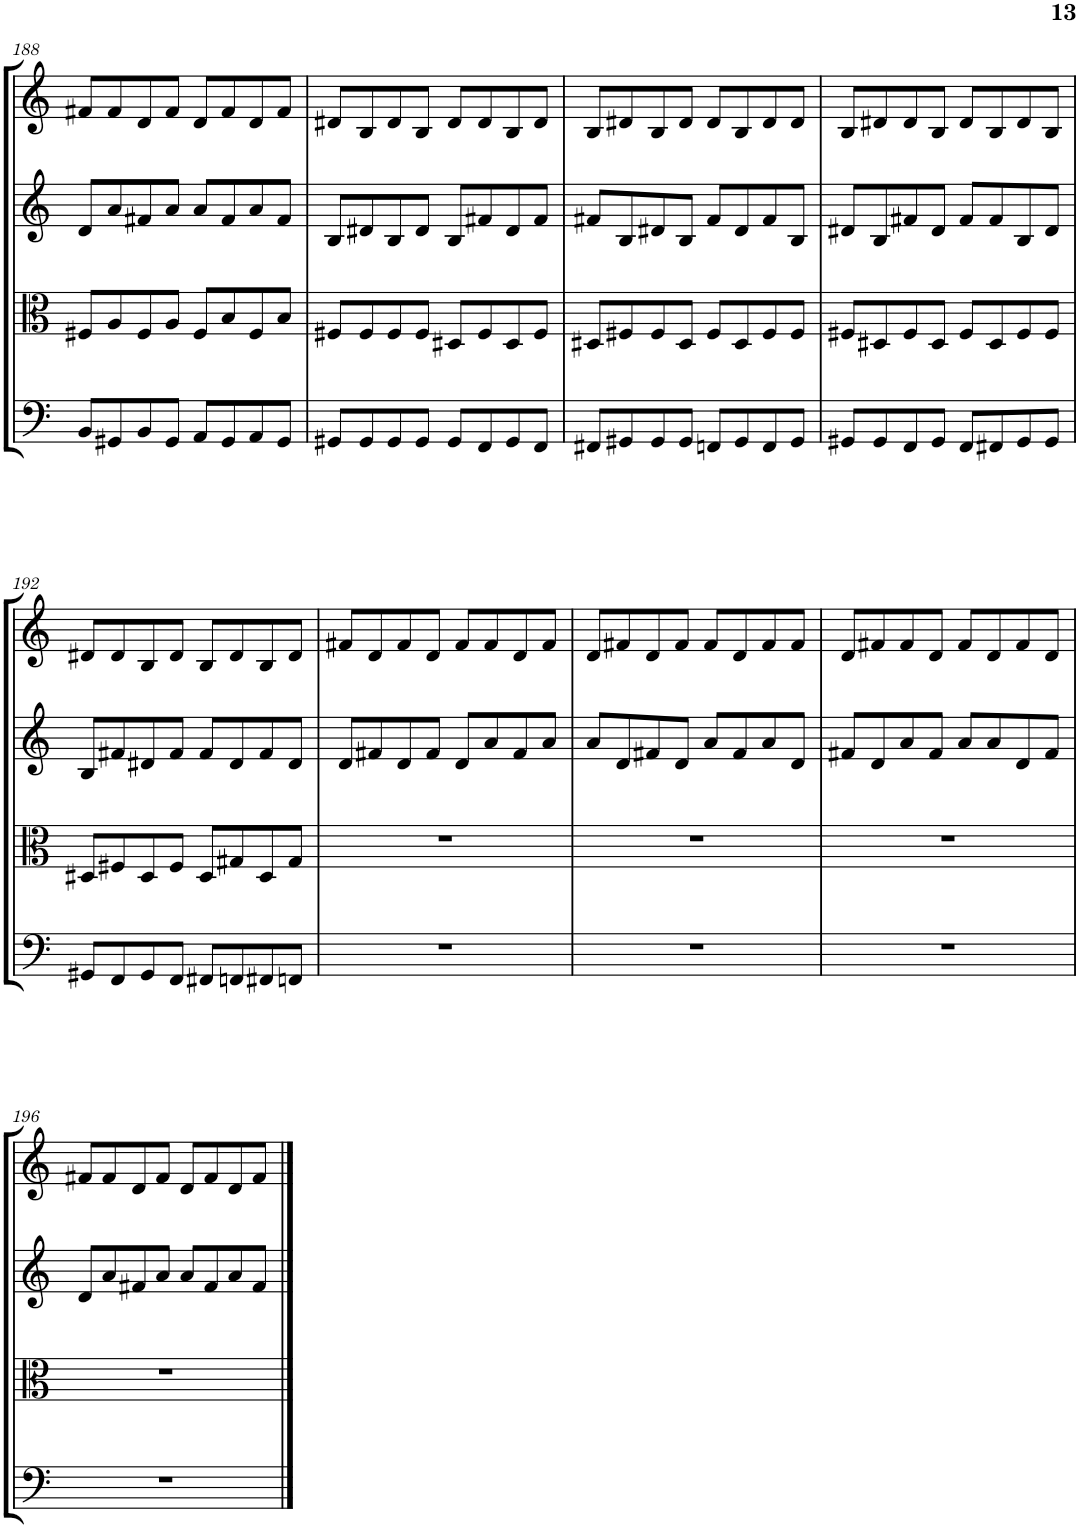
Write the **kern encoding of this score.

**kern	**kern	**kern	**kern
*part4	*part3	*part2	*part1
*staff4	*staff3	*staff2	*staff1
*I"Violoncello	*I"Viola	*I"Violin II	*I"Violin I
*I'Vc	*I'Vla	*I'Vln	*I'Vln
!!LO:PB:g=z
*clefF4	*clefC3	*clefG2	*clefG2
*k[]	*k[]	*k[]	*k[]
*M4/4	*M4/4	*M4/4	*M4/4
=188	=188	=188	=188
8BB/L	8F#X/L	8d/L	8f#X/L
8GG#X/	8A/	8a/	8f#/
8BB/	8F#/	8f#X/	8d/
8GG#/J	8A/J	8a/J	8f#/J
8AA/L	8F#/L	8a/L	8d/L
8GG#/	8B/	8f#/	8f#/
8AA/	8F#/	8a/	8d/
8GG#/J	8B/J	8f#/J	8f#/J
=189	=189	=189	=189
8GG#X/L	8F#X/L	8B/L	8d#X/L
8GG#/	8F#/	8d#X/	8B/
8GG#/	8F#/	8B/	8d#/
8GG#/J	8F#/J	8d#/J	8B/J
8GG#/L	8D#X/L	8B/L	8d#/L
8FF/	8F#/	8f#X/	8d#/
8GG#/	8D#/	8d#/	8B/
8FF/J	8F#/J	8f#/J	8d#/J
=190	=190	=190	=190
8FF#X/L	8D#X/L	8f#X/L	8B/L
8GG#X/	8F#X/	8B/	8d#X/
8GG#/	8F#/	8d#X/	8B/
8GG#/J	8D#/J	8B/J	8d#/J
8FFn/L	8F#/L	8f#/L	8d#/L
8GG#/	8D#/	8d#/	8B/
8FF/	8F#/	8f#/	8d#/
8GG#/J	8F#/J	8B/J	8d#/J
=191	=191	=191	=191
8GG#X/L	8F#X/L	8d#X/L	8B/L
8GG#/	8D#X/	8B/	8d#X/
8FF/	8F#/	8f#X/	8d#/
8GG#/J	8D#/J	8d#/J	8B/J
8FF/L	8F#/L	8f#/L	8d#/L
8FF#X/	8D#/	8f#/	8B/
8GG#/	8F#/	8B/	8d#/
8GG#/J	8F#/J	8d#/J	8B/J
!!LO:LB:g=z
=192	=192	=192	=192
8GG#X/L	8D#X/L	8B/L	8d#X/L
8FF/	8F#X/	8f#X/	8d#/
8GG#/	8D#/	8d#X/	8B/
8FF/J	8F#/J	8f#/J	8d#/J
8FF#X/L	8D#/L	8f#/L	8B/L
8FFn/	8G#X/	8d#/	8d#/
8FF#X/	8D#/	8f#/	8B/
8FFn/J	8G#/J	8d#/J	8d#/J
=193	=193	=193	=193
1r	1r	8d/L	8f#X/L
.	.	8f#X/	8d/
.	.	8d/	8f#/
.	.	8f#/J	8d/J
.	.	8d/L	8f#/L
.	.	8a/	8f#/
.	.	8f#/	8d/
.	.	8a/J	8f#/J
=194	=194	=194	=194
1r	1r	8a/L	8d/L
.	.	8d/	8f#X/
.	.	8f#X/	8d/
.	.	8d/J	8f#/J
.	.	8a/L	8f#/L
.	.	8f#/	8d/
.	.	8a/	8f#/
.	.	8d/J	8f#/J
=195	=195	=195	=195
1r	1r	8f#X/L	8d/L
.	.	8d/	8f#X/
.	.	8a/	8f#/
.	.	8f#/J	8d/J
.	.	8a/L	8f#/L
.	.	8a/	8d/
.	.	8d/	8f#/
.	.	8f#/J	8d/J
!!LO:LB:g=z
=196	=196	=196	=196
1r	1r	8d/L	8f#X/L
.	.	8a/	8f#/
.	.	8f#X/	8d/
.	.	8a/J	8f#/J
.	.	8a/L	8d/L
.	.	8f#/	8f#/
.	.	8a/	8d/
.	.	8f#/J	8f#/J
==	==	==	==
*-	*-	*-	*-
